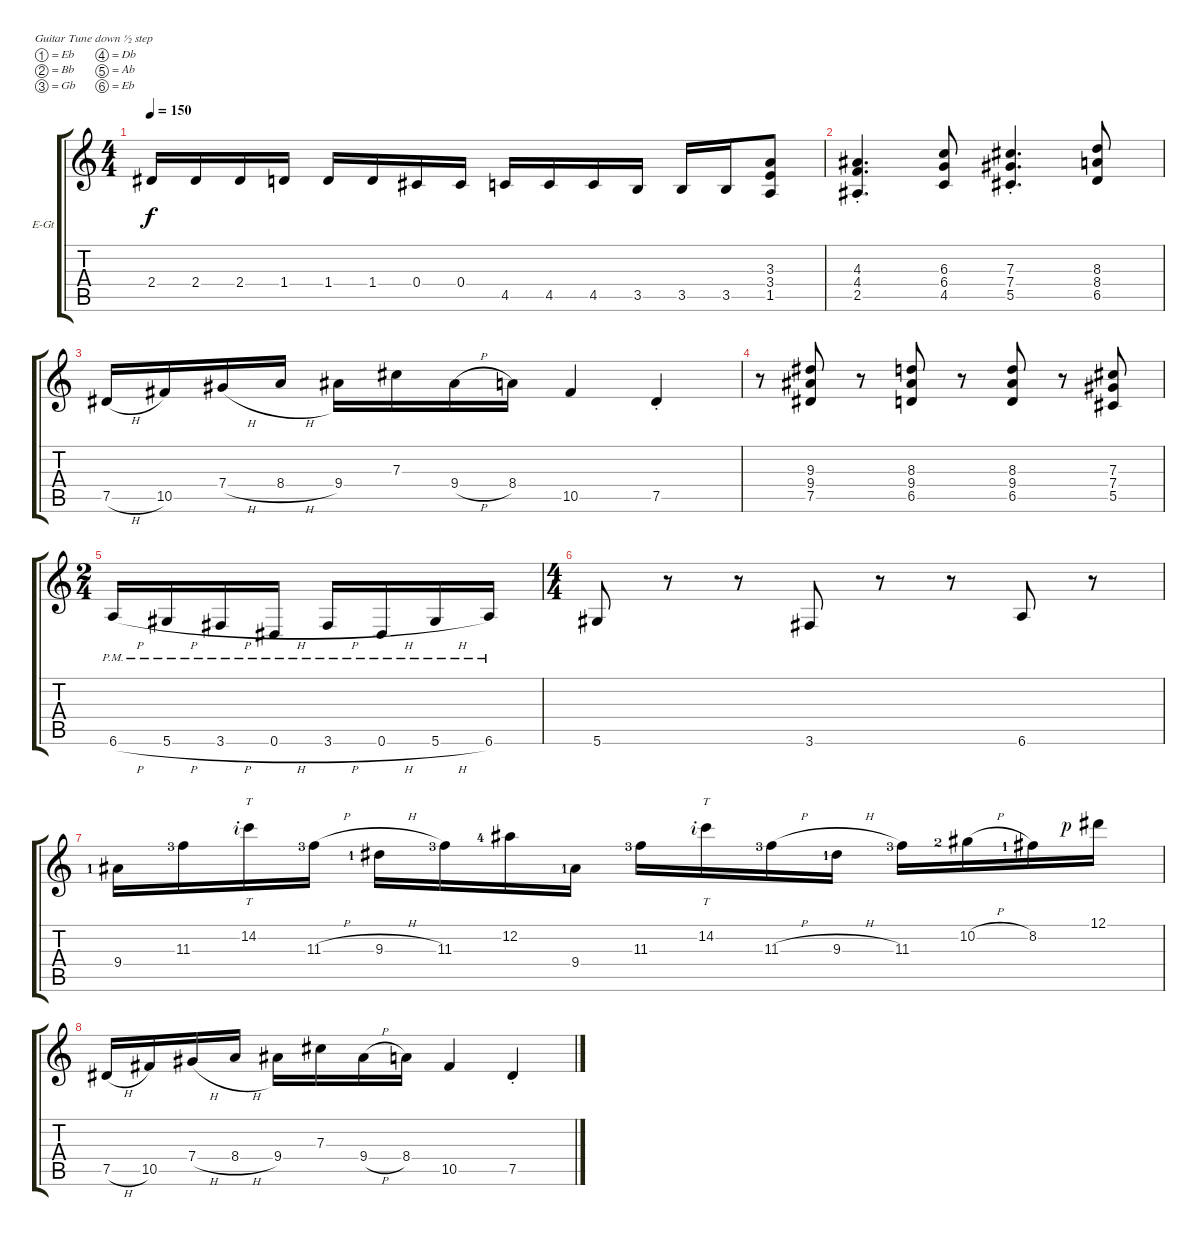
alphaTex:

\bracketExtendMode groupsimilarinstruments
\firstSystemTrackNameOrientation horizontal
\otherSystemsTrackNameOrientation horizontal
\track ("Luke Hoskin" "E-Gt") {instrument distortionguitar}
\staff {score tabs}
\tuning (Eb4 Bb3 Gb3 Db3 Ab2 Eb2)
\ts (4 4)
\tempo 150
\clef g2
\ks c
2.4.16{dy f} 2.4.16 2.4.16 1.4.16 1.4.16 1.4.16 0.4.16 0.4.16 4.5.16 4.5.16 4.5.16 3.5.16 3.5.16 3.5.16 (3.3 3.4 1.5).8 |
(4.3{st} 4.4{st} 2.5{st}).4{d} (6.3 6.4 4.5).8 (7.3{st} 7.4{st} 5.5{st}).4{d} (8.3 8.4 6.5).8 |
7.5{h}.16 10.5.16 7.4{h}.16 8.4{h}.16 9.4.16 7.3.16 9.4{h}.16 8.4.16 10.5.4 7.5{st}.4 |
r.8 (9.3 9.4 7.5).8 r.8 (8.3 9.4 6.5).8 r.8 (8.3 9.4 6.5).8 r.8 (7.3 7.4 5.5).8 |
\ts (2 4)
\beaming (8 2 2)
6.6{h pm}.16 5.6{h pm}.16 3.6{h pm}.16 0.6{h pm}.16 3.6{h pm}.16 0.6{h pm}.16 5.6{h pm}.16 6.6{pm}.16 |
\ts (4 4)
\beaming (8 2 2 2 2)
5.6.8 r.8 r.8 3.6.8 r.8 r.8 6.6.8 r.8 |
9.4{lf 2}.16 11.3{lf 4}.16 14.2{rf 2}.16{tt} 11.3{h lf 4}.16 9.3{h lf 2}.16 11.3{lf 4}.16 12.2{lf 5}.16 9.4{lf 2}.16 11.3{lf 4}.16 14.2{rf 2}.16{tt} 11.3{h lf 4}.16 9.3{h lf 2}.16 11.3{lf 4}.16 10.2{h lf 3}.16 8.2{lf 2}.16 12.1{rf 1}.16 |
7.5{h}.16 10.5.16 7.4{h}.16 8.4{h}.16 9.4.16 7.3.16 9.4{h}.16 8.4.16 10.5.4 7.5{st}.4
